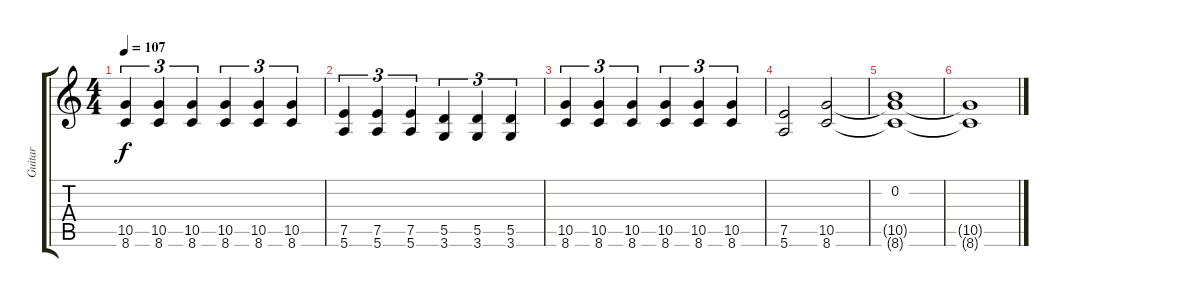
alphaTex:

\track ("Guitar " "Guitar ") {instrument overdrivenguitar}
\staff {score tabs}
\tuning (E4 B3 G3 D3 A2 E2) {hide}
\ts (4 4)
\tempo 107
\clef g2
\ks c
(10.5 8.6).4{tu (3 2) dy f} (10.5 8.6).4{tu (3 2)} (10.5 8.6).4{tu (3 2)} (10.5 8.6).4{tu (3 2)} (10.5 8.6).4{tu (3 2)} (10.5 8.6).4{tu (3 2)} |
(7.5 5.6).4{tu (3 2)} (7.5 5.6).4{tu (3 2)} (7.5 5.6).4{tu (3 2)} (5.5 3.6).4{tu (3 2)} (5.5 3.6).4{tu (3 2)} (5.5 3.6).4{tu (3 2)} |
(10.5 8.6).4{tu (3 2)} (10.5 8.6).4{tu (3 2)} (10.5 8.6).4{tu (3 2)} (10.5 8.6).4{tu (3 2)} (10.5 8.6).4{tu (3 2)} (10.5 8.6).4{tu (3 2)} |
(7.5 5.6).2 (10.5 8.6).2 |
(0.2 10.5{t} 8.6{t}).1{volume 0} |
(10.5{t} 8.6{t}).1
